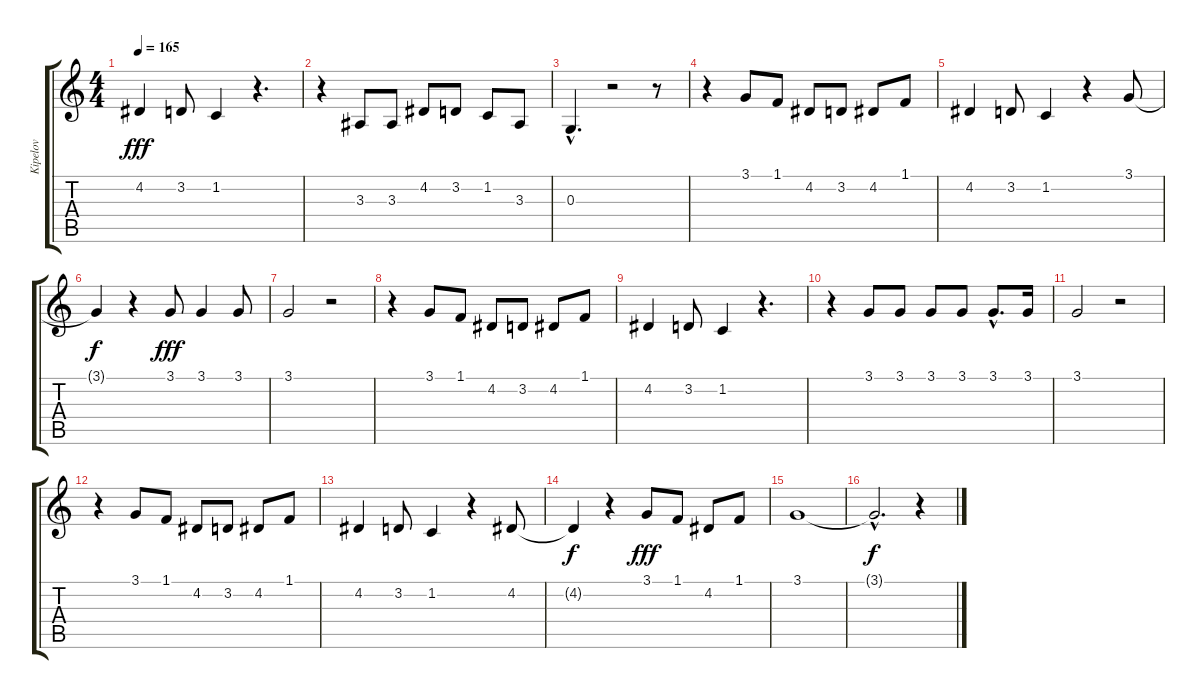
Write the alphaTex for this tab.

\track ("Kipelov" "Kipelov") {instrument tenorsax}
\staff {score tabs}
\tuning (E4 B3 G3 D3 A2 E2) {hide}
\ts (4 4)
\tempo 165
\clef g2
\ks c
4.2.4{dy fff} 3.2.8 1.2.4 r.4{d} |
r.4 3.3.8 3.3.8 4.2.8 3.2.8 1.2.8 3.3.8 |
0.3{hac}.4{d} r.2 r.8 |
r.4 3.1.8 1.1.8 4.2.8 3.2.8 4.2.8 1.1.8 |
4.2.4 3.2.8 1.2.4 r.4 3.1.8 |
3.1{t}.4{dy f} r.4 3.1.8{dy fff} 3.1.4 3.1.8 |
3.1.2 r.2 |
r.4 3.1.8 1.1.8 4.2.8 3.2.8 4.2.8 1.1.8 |
4.2.4 3.2.8 1.2.4 r.4{d} |
r.4 3.1.8 3.1.8 3.1.8 3.1.8 3.1{hac}.8{d} 3.1.16 |
3.1.2 r.2 |
r.4 3.1.8 1.1.8 4.2.8 3.2.8 4.2.8 1.1.8 |
4.2.4 3.2.8 1.2.4 r.4 4.2.8 |
4.2{t}.4{dy f} r.4 3.1.8{dy fff} 1.1.8 4.2.8 1.1.8 |
3.1.1 |
3.1{hac t}.2{d dy f} r.4
